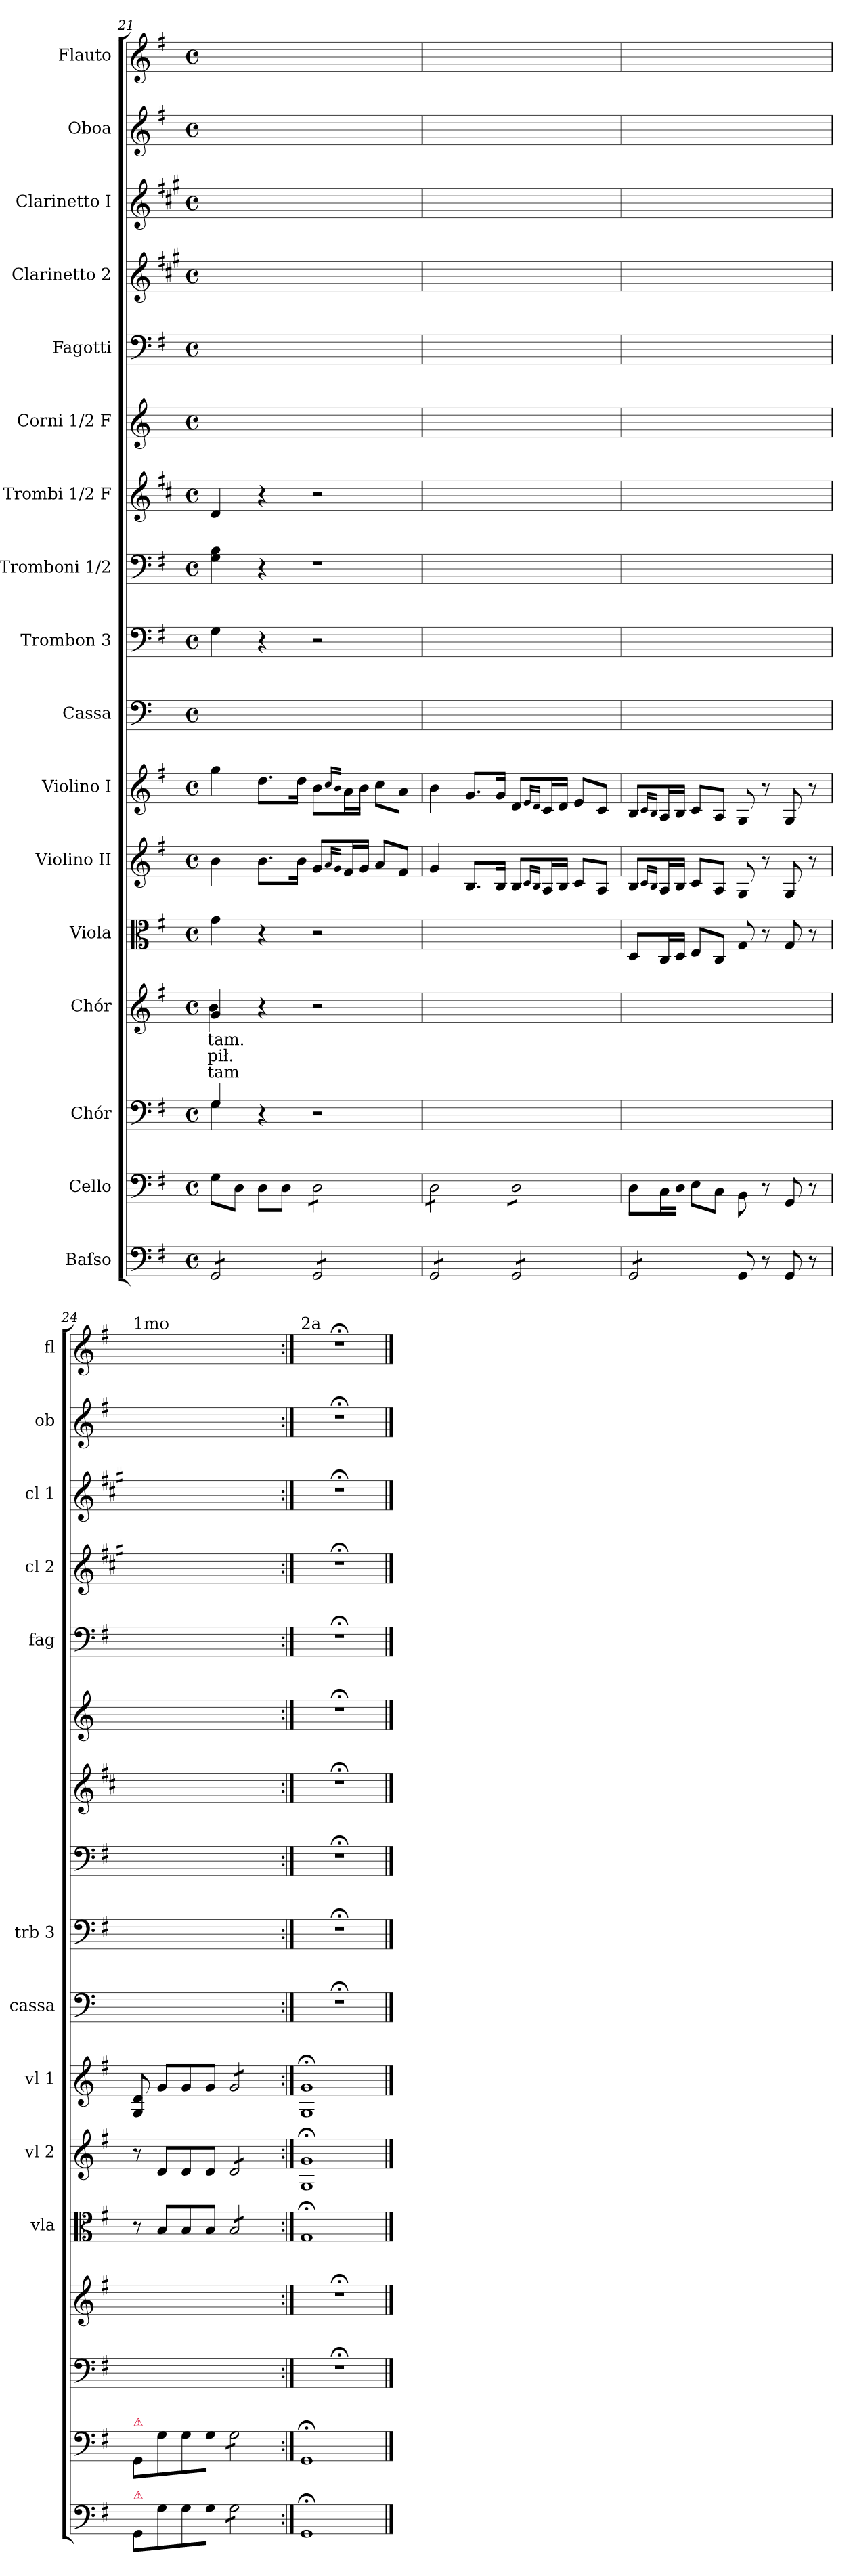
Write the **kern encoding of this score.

**kern	**kern	**kern	**kern	**text	**text	**text	**kern	**kern	**kern	**kern	**kern	**kern	**kern	**kern	**kern	**kern	**kern	**kern	**kern
*part17	*part16	*part15	*part14	*part14	*part14	*part14	*part13	*part12	*part11	*part10	*part9	*part8	*part7	*part6	*part5	*part4	*part3	*part2	*part1
*staff17	*staff16	*staff15	*staff14	*staff14	*staff14	*staff14	*staff13	*staff12	*staff11	*staff10	*staff9	*staff8	*staff7	*staff6	*staff5	*staff4	*staff3	*staff2	*staff1
*I"Baſso	*I"Cello	*I"Chór	*I"Chór	*	*	*	*I"Viola	*I"Violino II	*I"Violino I	*I"Cassa	*I"Trombon 3	*I"Tromboni 1/2	*I"Trombi 1/2 F	*I"Corni 1/2 F	*I"Fagotti	*I"Clarinetto 2	*I"Clarinetto I	*I"Oboa	*I"Flauto
*	*	*	*	*	*	*	*I'vla	*I'vl 2	*I'vl 1	*I'cassa	*I'trb 3	*	*	*	*I'fag	*I'cl 2	*I'cl 1	*I'ob	*I'fl
*clefF4	*clefF4	*clefF4	*clefG2	*	*	*	*clefC3	*clefG2	*clefG2	*clefF4	*clefF4	*clefF4	*clefG2	*clefG2	*clefF4	*clefG2	*clefG2	*clefG2	*clefG2
*	*	*	*	*	*	*	*	*	*	*	*	*	*ITrd-3c-5	*ITrd4c7	*	*ITrd1c2	*ITrd1c2	*	*
*k[f#]	*k[f#]	*k[f#]	*k[f#]	*	*	*	*k[f#]	*k[f#]	*k[f#]	*	*k[f#]	*k[f#]	*k[f#]	*	*k[f#]	*k[f#]	*k[f#]	*k[f#]	*k[f#]
*G:	*G:	*G:	*G:	*	*	*	*G:	*G:	*G:	*	*G:	*G:	*G:	*	*G:	*G:	*G:	*G:	*G:
*M4/4	*M4/4	*M4/4	*M4/4	*	*	*	*M4/4	*M4/4	*M4/4	*M4/4	*M4/4	*M4/4	*M4/4	*M4/4	*M4/4	*M4/4	*M4/4	*M4/4	*M4/4
*met(c)	*met(c)	*met(c)	*met(c)	*	*	*	*met(c)	*met(c)	*met(c)	*met(c)	*met(c)	*met(c)	*met(c)	*met(c)	*met(c)	*met(c)	*met(c)	*met(c)	*met(c)
=21	=21	=21	=21	=21	=21	=21	=21	=21	=21	=21	=21	=21	=21	=21	=21	=21	=21	=21	=21
*	*	*^	*^	*	*	*	*	*	*	*	*	*	*	*	*	*	*	*	*
*tremolo	*	*	*	*	*	*	*	*	*	*	*	*	*	*	*	*	*	*	*	*	*
8GG/L	8G\L	4G/	4G\	4g/	4b\	tam.	pił.	tam	4g\	4b\	4gg\	1ryy	4G\	4G\ 4B\	4g/	1ryy	1ryy	1ryy	1ryy	1ryy	1ryy
8GG/	8D\J	.	.	.	.	.	.	.	.	.	.	.	.	.	.	.	.	.	.	.	.
8GG/	8D\L	4r	4ryy	4r	4ryy	.	.	.	4r	8.b\L	8.dd\L	.	4r	4r	4r	.	.	.	.	.	.
8GG/J	8D\J	.	.	.	.	.	.	.	.	.	.	.	.	.	.	.	.	.	.	.	.
.	.	.	.	.	.	.	.	.	.	16b\Jk	16dd\Jk	.	.	.	.	.	.	.	.	.	.
!	!	!	!	!	!	!	!	!	!	!	!	!	!	!LO:N:vis=1	!	!	!	!	!	!	!
*	*tremolo	*	*	*	*	*	*	*	*	*	*	*	*	*	*	*	*	*	*	*	*
8GG/L	8D\L	2r	2ryy	2r	2ryy	.	.	.	2r	8g/L	8b\L	.	2r	2r	2r	.	.	.	.	.	.
.	.	.	.	.	.	.	.	.	.	16qqa/LL	16qqcc/LL	.	.	.	.	.	.	.	.	.	.
.	.	.	.	.	.	.	.	.	.	16qqg/JJ	16qqb/JJ	.	.	.	.	.	.	.	.	.	.
8GG/	8D\	.	.	.	.	.	.	.	.	16f#/L	16a\L	.	.	.	.	.	.	.	.	.	.
.	.	.	.	.	.	.	.	.	.	16g/JJ	16b\JJ	.	.	.	.	.	.	.	.	.	.
8GG/	8D\	.	.	.	.	.	.	.	.	8a/L	8cc\L	.	.	.	.	.	.	.	.	.	.
8GG/J	8D\J	.	.	.	.	.	.	.	.	8f#/J	8a\J	.	.	.	.	.	.	.	.	.	.
*	*	*v	*v	*	*	*	*	*	*	*	*	*	*	*	*	*	*	*	*	*	*
*	*	*	*v	*v	*	*	*	*	*	*	*	*	*	*	*	*	*	*	*	*
=22	=22	=22	=22	=22	=22	=22	=22	=22	=22	=22	=22	=22	=22	=22	=22	=22	=22	=22	=22
8GG/L	8D\L	1ryy	1ryy	.	.	.	1ryy	4g/	4b\	1ryy	1ryy	1ryy	1ryy	1ryy	1ryy	1ryy	1ryy	1ryy	1ryy
8GG/	8D\	.	.	.	.	.	.	.	.	.	.	.	.	.	.	.	.	.	.
8GG/	8D\	.	.	.	.	.	.	8.B/L	8.g/L	.	.	.	.	.	.	.	.	.	.
8GG/J	8D\J	.	.	.	.	.	.	.	.	.	.	.	.	.	.	.	.	.	.
.	.	.	.	.	.	.	.	16B/Jk	16g/Jk	.	.	.	.	.	.	.	.	.	.
8GG/L	8D\L	.	.	.	.	.	.	8B/L	8d/L	.	.	.	.	.	.	.	.	.	.
.	.	.	.	.	.	.	.	16qqc/LL	16qqe/LL	.	.	.	.	.	.	.	.	.	.
.	.	.	.	.	.	.	.	16qqB/JJ	16qqd/JJ	.	.	.	.	.	.	.	.	.	.
8GG/	8D\	.	.	.	.	.	.	16A/L	16c/L	.	.	.	.	.	.	.	.	.	.
.	.	.	.	.	.	.	.	16B/JJ	16d/JJ	.	.	.	.	.	.	.	.	.	.
8GG/	8D\	.	.	.	.	.	.	8c/L	8e/L	.	.	.	.	.	.	.	.	.	.
8GG/J	8D\J	.	.	.	.	.	.	8A/J	8c/J	.	.	.	.	.	.	.	.	.	.
*	*Xtremolo	*	*	*	*	*	*	*	*	*	*	*	*	*	*	*	*	*	*
=23	=23	=23	=23	=23	=23	=23	=23	=23	=23	=23	=23	=23	=23	=23	=23	=23	=23	=23	=23
8GG/L	8D\L	1ryy	1ryy	.	.	.	8D/L	8B/L	8B/L	1ryy	1ryy	1ryy	1ryy	1ryy	1ryy	1ryy	1ryy	1ryy	1ryy
.	.	.	.	.	.	.	.	16qqc/LL	16qqc/LL	.	.	.	.	.	.	.	.	.	.
.	.	.	.	.	.	.	.	16qqB/JJ	16qqB/JJ	.	.	.	.	.	.	.	.	.	.
8GG/	16C\L	.	.	.	.	.	16C/L	16A/L	16A/L	.	.	.	.	.	.	.	.	.	.
.	16D\JJ	.	.	.	.	.	16D/JJ	16B/JJ	16B/JJ	.	.	.	.	.	.	.	.	.	.
8GG/	8E\L	.	.	.	.	.	8E/L	8c/L	8c/L	.	.	.	.	.	.	.	.	.	.
8GG/J	8C\J	.	.	.	.	.	8C/J	8A/J	8A/J	.	.	.	.	.	.	.	.	.	.
*Xtremolo	*	*	*	*	*	*	*	*	*	*	*	*	*	*	*	*	*	*	*
8GG/	8BB\	.	.	.	.	.	8G/	8G/	8G/	.	.	.	.	.	.	.	.	.	.
8r	8r	.	.	.	.	.	8r	8r	8r	.	.	.	.	.	.	.	.	.	.
8GG/	8GG/	.	.	.	.	.	8G/	8G/	8G/	.	.	.	.	.	.	.	.	.	.
8r	8r	.	.	.	.	.	8r	8r	8r	.	.	.	.	.	.	.	.	.	.
=24	=24	=24	=24	=24	=24	=24	=24	=24	=24	=24	=24	=24	=24	=24	=24	=24	=24	=24	=24
!	!	!	!	!	!	!	!	!	!	!	!	!	!	!	!	!	!	!	!LO:TX:a:t=1mo
!	!LO:TX:a:color=crimson:t=⚠	!	!	!	!	!	!	!	!	!	!	!	!	!	!	!	!	!	!
!LO:TX:a:color=crimson:t=⚠	!	!	!	!	!	!	!	!	!	!	!	!	!	!	!	!	!	!	!
8GG/L	8GG/L	1ryy	1ryy	.	.	.	8r	8r	8G/ 8d/	1ryy	1ryy	1ryy	1ryy	1ryy	1ryy	1ryy	1ryy	1ryy	1ryy
8G\	8G\	.	.	.	.	.	8B/L	8d/L	8g/L	.	.	.	.	.	.	.	.	.	.
8G\	8G\	.	.	.	.	.	8B/	8d/	8g/	.	.	.	.	.	.	.	.	.	.
8G\J	8G\J	.	.	.	.	.	8B/J	8d/J	8g/J	.	.	.	.	.	.	.	.	.	.
*tremolo	*	*	*	*	*	*	*	*	*	*	*	*	*	*	*	*	*	*	*
*	*tremolo	*	*	*	*	*	*	*	*	*	*	*	*	*	*	*	*	*	*
*	*	*	*	*	*	*	*tremolo	*	*	*	*	*	*	*	*	*	*	*	*
*	*	*	*	*	*	*	*	*tremolo	*	*	*	*	*	*	*	*	*	*	*
*	*	*	*	*	*	*	*	*	*tremolo	*	*	*	*	*	*	*	*	*	*
8G\L	8G\L	.	.	.	.	.	8B/L	8d/L	8g/L	.	.	.	.	.	.	.	.	.	.
8G\	8G\	.	.	.	.	.	8B/	8d/	8g/	.	.	.	.	.	.	.	.	.	.
8G\	8G\	.	.	.	.	.	8B/	8d/	8g/	.	.	.	.	.	.	.	.	.	.
8G\J	8G\J	.	.	.	.	.	8B/J	8d/J	8g/J	.	.	.	.	.	.	.	.	.	.
*	*	*	*	*	*	*	*	*	*Xtremolo	*	*	*	*	*	*	*	*	*	*
*	*	*	*	*	*	*	*	*Xtremolo	*	*	*	*	*	*	*	*	*	*	*
*	*	*	*	*	*	*	*Xtremolo	*	*	*	*	*	*	*	*	*	*	*	*
*	*Xtremolo	*	*	*	*	*	*	*	*	*	*	*	*	*	*	*	*	*	*
*Xtremolo	*	*	*	*	*	*	*	*	*	*	*	*	*	*	*	*	*	*	*
=25:|!	=25:|!	=25:|!	=25:|!	=25:|!	=25:|!	=25:|!	=25:|!	=25:|!	=25:|!	=25:|!	=25:|!	=25:|!	=25:|!	=25:|!	=25:|!	=25:|!	=25:|!	=25:|!	=25:|!
!	!	!	!	!	!	!	!	!	!	!	!	!	!	!	!	!	!	!	!LO:TX:a:t=2a
1GG;<	1GG;<	1r;<	1r;<	.	.	.	1G;<	1G;< 1g;<	1G;< 1g;<	1r;<	1r;<	1r;<	1r;<	1r;<	1r;<	1r;<	1r;<	1r;<	1r;<
==	==	==	==	==	==	==	==	==	==	==	==	==	==	==	==	==	==	==	==
*-	*-	*-	*-	*-	*-	*-	*-	*-	*-	*-	*-	*-	*-	*-	*-	*-	*-	*-	*-
